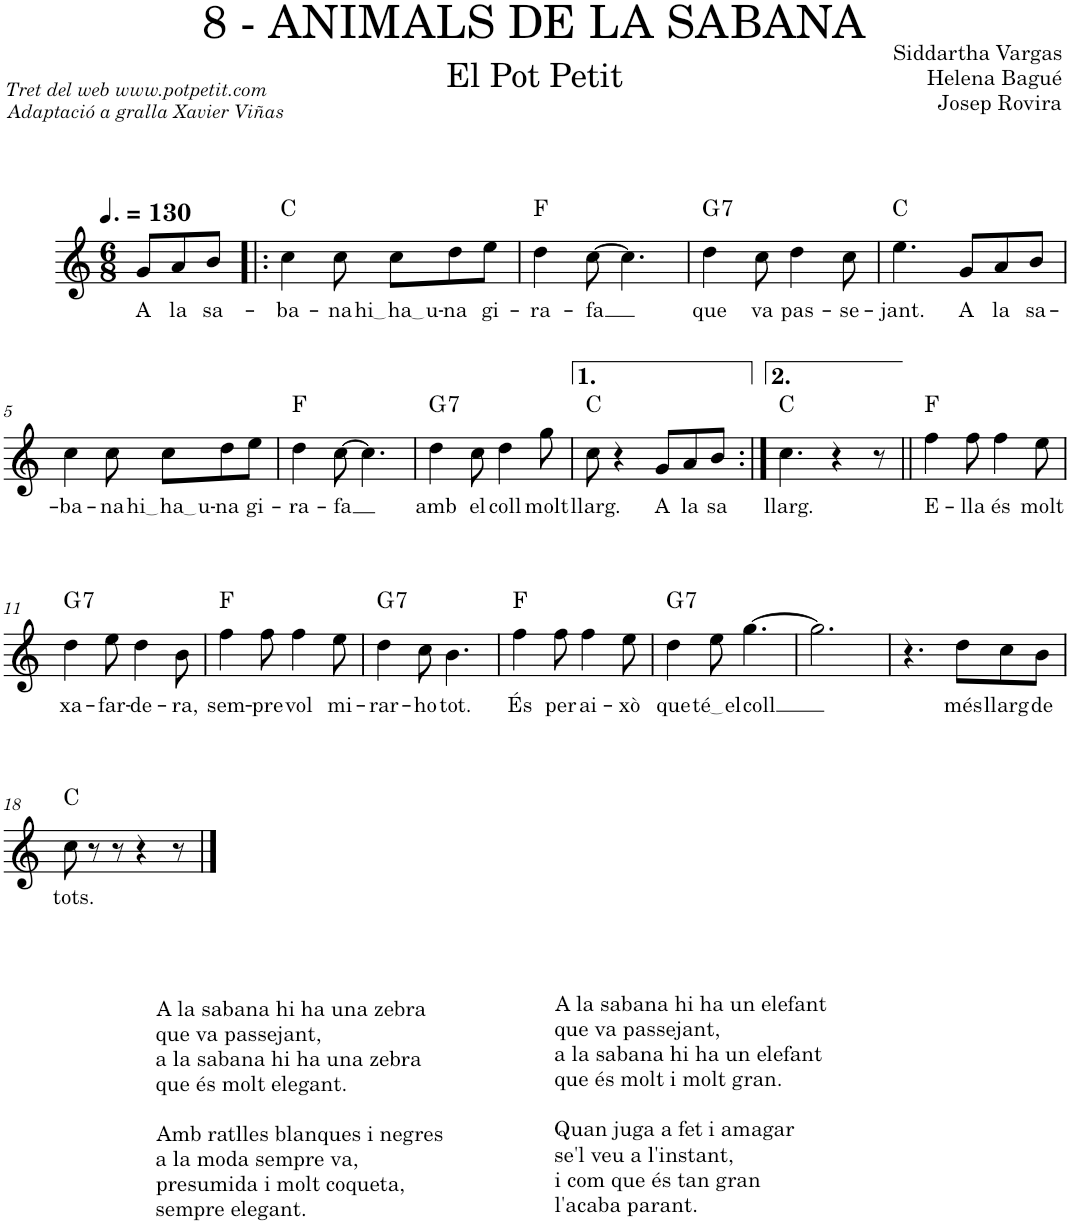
**kern	**text	**harte
*part1	*part1	*part1
*staff1	*staff1	*
*I"Oboè	*	*
*I'Ob.	*	*
*clefG2	*	*
*k[]	*	*
*M6/8	*	*
*MM195	*	*
=	=	=
!	!LO:LY:b	!
8g/L	A	.
!	!LO:LY:b	!
8a/	la	.
!	!LO:LY:b	!
8b/J	sa-	.
=1!|:	=1!|:	=1!|:
!	!LO:LY:b	!
4cc\	-ba-	C:maj
!	!LO:LY:b	!
8cc\	-na	.
!	!LO:LY:b	!
8cc\L	hi ha u	.
!	!LO:LY:b	!
8dd\	-na	.
!	!LO:LY:b	!
8ee\J	gi-	.
=2	=2	=2
!	!LO:LY:b	!
4dd\	-ra-	F:maj
!	!LO:LY:b	!
[8cc\	-fa	.
4.cc\]	.	.
=3	=3	=3
!	!LO:LY:b	!LO:H:kt=7
4dd\	que	G:7
!	!LO:LY:b	!
8cc\	va	.
!	!LO:LY:b	!
4dd\	pas-	.
!	!LO:LY:b	!
8cc\	-se-	.
=4	=4	=4
!	!LO:LY:b	!
4.ee\	-jant.	C:maj
!	!LO:LY:b	!
8g/L	A	.
!	!LO:LY:b	!
8a/	la	.
!	!LO:LY:b	!
8b/J	sa-	.
!!LO:LB:g=z
=5	=5	=5
!	!LO:LY:b	!
4cc\	-ba-	.
!	!LO:LY:b	!
8cc\	-na	.
!	!LO:LY:b	!
8cc\L	hi ha u	.
!	!LO:LY:b	!
8dd\	-na	.
!	!LO:LY:b	!
8ee\J	gi-	.
=6	=6	=6
!	!LO:LY:b	!
4dd\	-ra-	F:maj
!	!LO:LY:b	!
[8cc\	-fa	.
4.cc\]	.	.
=7	=7	=7
!	!LO:LY:b	!LO:H:kt=7
4dd\	amb	G:7
!	!LO:LY:b	!
8cc\	el	.
!	!LO:LY:b	!
4dd\	coll	.
!	!LO:LY:b	!
8gg\	molt	.
=8	=8	=8
!	!LO:LY:b	!
8cc\	llarg.	C:maj
4r	.	.
!	!LO:LY:b	!
8g/L	A	.
!	!LO:LY:b	!
8a/	la	.
!	!LO:LY:b	!
8b/J	sa	.
=9:|!	=9:|!	=9:|!
!	!LO:LY:b	!
4.cc\	llarg.	C:maj
4r	.	.
8r	.	.
=10||	=10||	=10||
!	!LO:LY:b	!
4ff\	E-	F:maj
!	!LO:LY:b	!
8ff\	-lla	.
!	!LO:LY:b	!
4ff\	és	.
!	!LO:LY:b	!
8ee\	molt	.
!!LO:LB:g=z
=11	=11	=11
!	!LO:LY:b	!LO:H:kt=7
4dd\	xa-	G:7
!	!LO:LY:b	!
8ee\	-far-	.
!	!LO:LY:b	!
4dd\	-de-	.
!	!LO:LY:b	!
8b\	-ra,	.
=12	=12	=12
!	!LO:LY:b	!
4ff\	sem-	F:maj
!	!LO:LY:b	!
8ff\	-pre	.
!	!LO:LY:b	!
4ff\	vol	.
!	!LO:LY:b	!
8ee\	mi-	.
=13	=13	=13
!	!LO:LY:b	!LO:H:kt=7
4dd\	-rar-	G:7
!	!LO:LY:b	!
8cc\	-ho	.
!	!LO:LY:b	!
4.b\	tot.	.
=14	=14	=14
!	!LO:LY:b	!
4ff\	És	F:maj
!	!LO:LY:b	!
8ff\	per	.
!	!LO:LY:b	!
4ff\	ai-	.
!	!LO:LY:b	!
8ee\	-xò	.
=15	=15	=15
!	!LO:LY:b	!LO:H:kt=7
4dd\	que	G:7
!	!LO:LY:b	!
8ee\	té el	.
!	!LO:LY:b	!
[4.gg\	coll	.
=16	=16	=16
2.gg\]	.	.
=17	=17	=17
4.r	.	.
!	!LO:LY:b	!
8dd\L	més	.
!	!LO:LY:b	!
8cc\	llarg	.
!	!LO:LY:b	!
8b\J	de	.
!!LO:LB:g=z
=18	=18	=18
!	!LO:LY:b	!
8cc\	tots.	C:maj
8r	.	.
8r	.	.
4r	.	.
8r	.	.
==	==	==
*-	*-	*-
